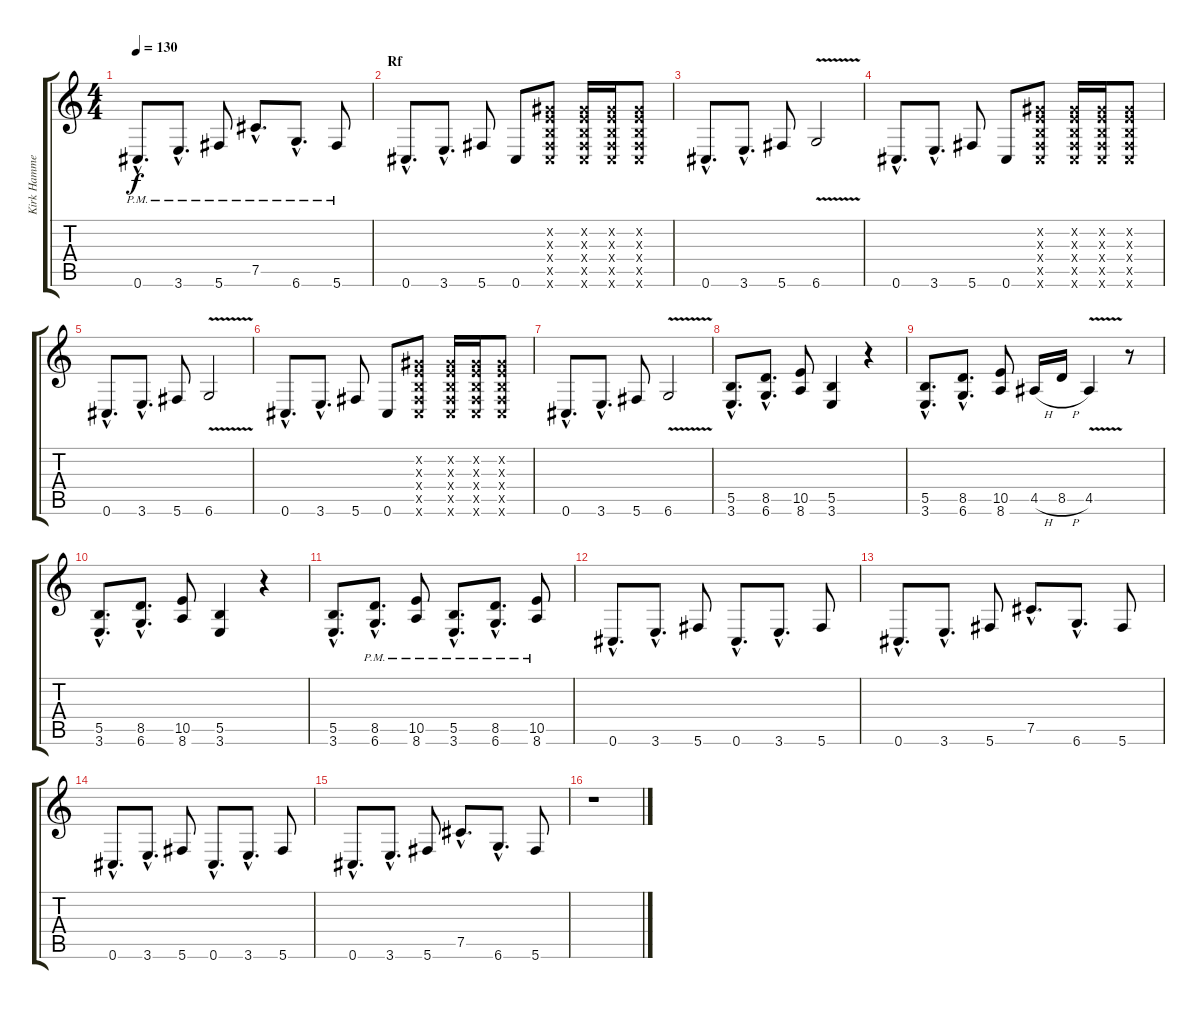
\track ("Kirk Hammet" "Kirk Hamme") {instrument distortionguitar}
\staff {score tabs}
\tuning (Db4 Ab3 E3 B2 Gb2 Db2) {hide}
\ts (4 4)
\tempo 130
\clef g2
\ks c
0.6{hac pm}.8{d dy f} 3.6{hac pm}.8{d} 5.6{pm}.8 7.5{hac pm}.8{d} 6.6{hac pm}.8{d} 5.6{pm}.8 |
\section ("" "Rf")
0.6{hac}.8{d} 3.6{hac}.8{d} 5.6.8 0.6.8 (0.2{x} 0.3{x} 0.4{x} 0.5{x} 0.6{x}).8 (0.2{x} 0.3{x} 0.4{x} 0.5{x} 0.6{x}).16 (0.2{x} 0.3{x} 0.4{x} 0.5{x} 0.6{x}).16 (0.2{x} 0.3{x} 0.4{x} 0.5{x} 0.6{x}).8 |
0.6{hac}.8{d} 3.6{hac}.8{d} 5.6.8 6.6{v}.2 |
0.6{hac}.8{d} 3.6{hac}.8{d} 5.6.8 0.6.8 (0.2{x} 0.3{x} 0.4{x} 0.5{x} 0.6{x}).8 (0.2{x} 0.3{x} 0.4{x} 0.5{x} 0.6{x}).16 (0.2{x} 0.3{x} 0.4{x} 0.5{x} 0.6{x}).16 (0.2{x} 0.3{x} 0.4{x} 0.5{x} 0.6{x}).8 |
0.6{hac}.8{d} 3.6{hac}.8{d} 5.6.8 6.6{v}.2 |
0.6{hac}.8{d} 3.6{hac}.8{d} 5.6.8 0.6.8 (0.2{x} 0.3{x} 0.4{x} 0.5{x} 0.6{x}).8 (0.2{x} 0.3{x} 0.4{x} 0.5{x} 0.6{x}).16 (0.2{x} 0.3{x} 0.4{x} 0.5{x} 0.6{x}).16 (0.2{x} 0.3{x} 0.4{x} 0.5{x} 0.6{x}).8 |
0.6{hac}.8{d} 3.6{hac}.8{d} 5.6.8 6.6{v}.2 |
(5.5{hac} 3.6{hac}).8{d} (8.5{hac} 6.6{hac}).8{d} (10.5 8.6).8 (5.5 3.6).4 r.4 |
(5.5{hac} 3.6{hac}).8{d} (8.5{hac} 6.6{hac}).8{d} (10.5 8.6).8 4.5{h}.16 8.5{h}.16 4.5{v}.4 r.8 |
(5.5{hac} 3.6{hac}).8{d} (8.5{hac} 6.6{hac}).8{d} (10.5 8.6).8 (5.5 3.6).4 r.4 |
(5.5{hac} 3.6{hac}).8{d} (8.5{hac pm} 6.6{hac}).8{d} (10.5{pm} 8.6).8 (5.5{hac pm} 3.6{hac}).8{d} (8.5{hac pm} 6.6{hac}).8{d} (10.5{pm} 8.6).8 |
0.6{hac}.8{d} 3.6{hac}.8{d} 5.6.8 0.6{hac}.8{d} 3.6{hac}.8{d} 5.6.8 |
0.6{hac}.8{d} 3.6{hac}.8{d} 5.6.8 7.5{hac}.8{d} 6.6{hac}.8{d} 5.6.8 |
0.6{hac}.8{d} 3.6{hac}.8{d} 5.6.8 0.6{hac}.8{d} 3.6{hac}.8{d} 5.6.8 |
0.6{hac}.8{d} 3.6{hac}.8{d} 5.6.8 7.5{hac}.8{d} 6.6{hac}.8{d} 5.6.8 |
r.1
